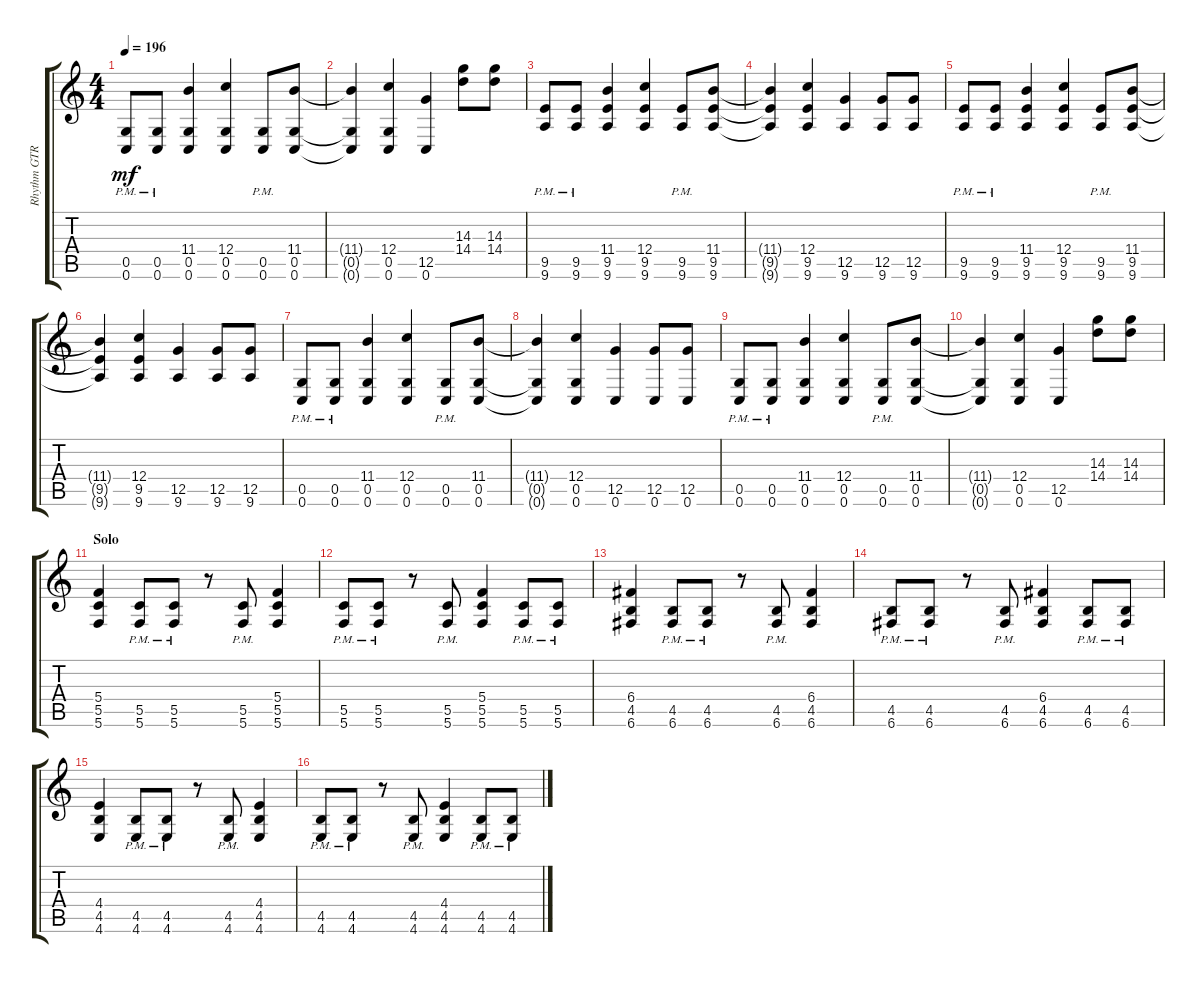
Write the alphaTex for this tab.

\track ("Rhythm GTR 2" "Rhythm GTR") {instrument distortionguitar}
\staff {score tabs}
\tuning (D4 A3 F3 C3 G2 C2) {hide}
\ts (4 4)
\tempo 196
\clef g2
\ks aminor
(0.5{pm} 0.6{pm}).8{dy mf} (0.5{pm} 0.6{pm}).8 (11.4 0.5 0.6).4 (12.4 0.5 0.6).4 (0.5{pm} 0.6{pm}).8 (11.4 0.5 0.6).8 |
(11.4{t} 0.5{t} 0.6{t}).4 (12.4 0.5 0.6).4 (12.5 0.6).4 (14.3 14.4).8 (14.3 14.4).8 |
(9.5{pm} 9.6{pm}).8 (9.5{pm} 9.6{pm}).8 (11.4 9.5 9.6).4 (12.4 9.5 9.6).4 (9.5{pm} 9.6{pm}).8 (11.4 9.5 9.6).8 |
(11.4{t} 9.5{t} 9.6{t}).4 (12.4 9.5 9.6).4 (12.5 9.6).4 (12.5 9.6).8 (12.5 9.6).8 |
(9.5{pm} 9.6{pm}).8 (9.5{pm} 9.6{pm}).8 (11.4 9.5 9.6).4 (12.4 9.5 9.6).4 (9.5{pm} 9.6{pm}).8 (11.4 9.5 9.6).8 |
(11.4{t} 9.5{t} 9.6{t}).4 (12.4 9.5 9.6).4 (12.5 9.6).4 (12.5 9.6).8 (12.5 9.6).8 |
(0.5{pm} 0.6{pm}).8 (0.5{pm} 0.6{pm}).8 (11.4 0.5 0.6).4 (12.4 0.5 0.6).4 (0.5{pm} 0.6{pm}).8 (11.4 0.5 0.6).8 |
(11.4{t} 0.5{t} 0.6{t}).4 (12.4 0.5 0.6).4 (12.5 0.6).4 (12.5 0.6).8 (12.5 0.6).8 |
(0.5{pm} 0.6{pm}).8 (0.5{pm} 0.6{pm}).8 (11.4 0.5 0.6).4 (12.4 0.5 0.6).4 (0.5{pm} 0.6{pm}).8 (11.4 0.5 0.6).8 |
(11.4{t} 0.5{t} 0.6{t}).4 (12.4 0.5 0.6).4 (12.5 0.6).4 (14.3 14.4).8 (14.3 14.4).8 |
\section ("" "Solo")
(5.4 5.5 5.6).4 (5.5{pm} 5.6{pm}).8 (5.5{pm} 5.6{pm}).8 r.8 (5.5{pm} 5.6{pm}).8 (5.4 5.5 5.6).4 |
(5.5{pm} 5.6{pm}).8 (5.5{pm} 5.6{pm}).8 r.8 (5.5{pm} 5.6{pm}).8 (5.4 5.5 5.6).4 (5.5{pm} 5.6{pm}).8 (5.5{pm} 5.6{pm}).8 |
(6.4 4.5 6.6).4 (4.5{pm} 6.6{pm}).8 (4.5{pm} 6.6{pm}).8 r.8 (4.5{pm} 6.6{pm}).8 (6.4 4.5 6.6).4 |
(4.5{pm} 6.6{pm}).8 (4.5{pm} 6.6{pm}).8 r.8 (4.5{pm} 6.6{pm}).8 (6.4 4.5 6.6).4 (4.5{pm} 6.6{pm}).8 (4.5{pm} 6.6{pm}).8 |
(4.4 4.5 4.6).4 (4.5{pm} 4.6{pm}).8 (4.5{pm} 4.6{pm}).8 r.8 (4.5{pm} 4.6{pm}).8 (4.4 4.5 4.6).4 |
(4.5{pm} 4.6{pm}).8 (4.5{pm} 4.6{pm}).8 r.8 (4.5{pm} 4.6{pm}).8 (4.4 4.5 4.6).4 (4.5{pm} 4.6{pm}).8 (4.5{pm} 4.6{pm}).8
